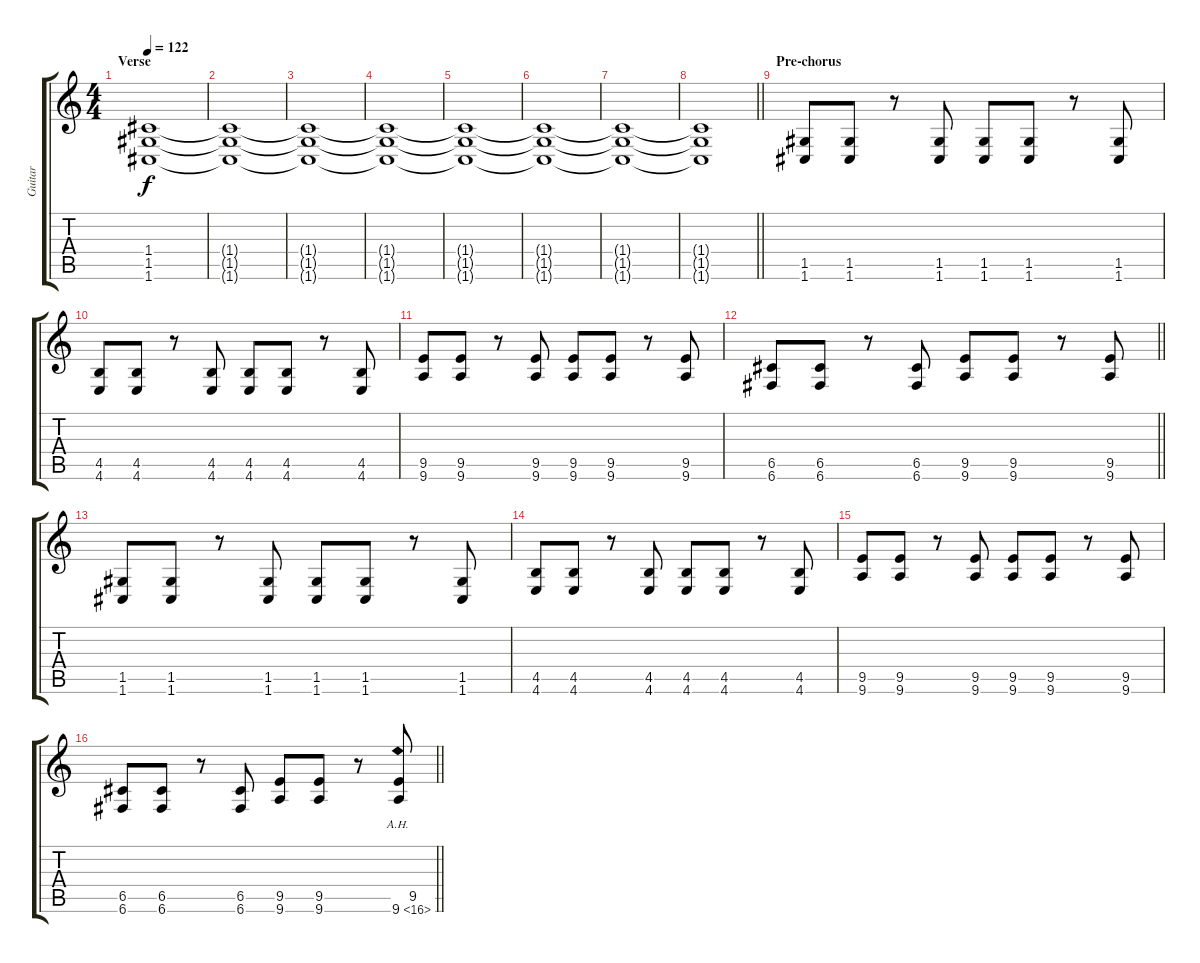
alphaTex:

\track ("Guitar" "Guitar") {instrument distortionguitar}
\staff {score tabs}
\tuning (D4 A3 F3 C3 G2 C2) {hide}
\ts (4 4)
\section ("" "Verse")
\tempo 122
\clef g2
\ks c
(1.4{t} 1.5{t} 1.6{t}).1{dy f} |
(1.4{t} 1.5{t} 1.6{t}).1 |
(1.4{t} 1.5{t} 1.6{t}).1 |
(1.4{t} 1.5{t} 1.6{t}).1 |
(1.4{t} 1.5{t} 1.6{t}).1 |
(1.4{t} 1.5{t} 1.6{t}).1 |
(1.4{t} 1.5{t} 1.6{t}).1 |
\barLineRight lightlight
(1.4{t} 1.5{t} 1.6{t}).1 |
\section ("" "Pre-chorus")
(1.5 1.6).8 (1.5 1.6).8 r.8 (1.5 1.6).8 (1.5 1.6).8 (1.5 1.6).8 r.8 (1.5 1.6).8 |
(4.5 4.6).8 (4.5 4.6).8 r.8 (4.5 4.6).8 (4.5 4.6).8 (4.5 4.6).8 r.8 (4.5 4.6).8 |
(9.5 9.6).8 (9.5 9.6).8 r.8 (9.5 9.6).8 (9.5 9.6).8 (9.5 9.6).8 r.8 (9.5 9.6).8 |
\barLineRight lightlight
(6.5 6.6).8 (6.5 6.6).8 r.8 (6.5 6.6).8 (9.5 9.6).8 (9.5 9.6).8 r.8 (9.5 9.6).8 |
(1.5 1.6).8 (1.5 1.6).8 r.8 (1.5 1.6).8 (1.5 1.6).8 (1.5 1.6).8 r.8 (1.5 1.6).8 |
(4.5 4.6).8 (4.5 4.6).8 r.8 (4.5 4.6).8 (4.5 4.6).8 (4.5 4.6).8 r.8 (4.5 4.6).8 |
(9.5 9.6).8 (9.5 9.6).8 r.8 (9.5 9.6).8 (9.5 9.6).8 (9.5 9.6).8 r.8 (9.5 9.6).8 |
\barLineRight lightlight
(6.5 6.6).8 (6.5 6.6).8 r.8 (6.5 6.6).8 (9.5 9.6).8 (9.5 9.6).8 r.8 (9.5 9.6{ah 7}).8
